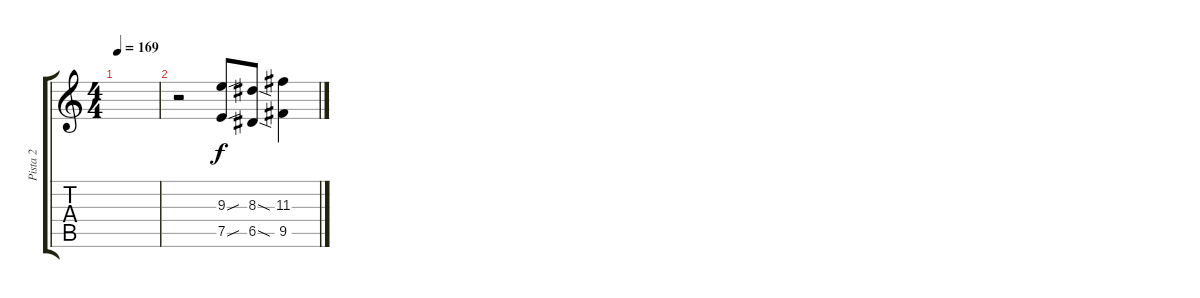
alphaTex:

\track ("Pista 2" "Pista 2") {instrument overdrivenguitar}
\staff {score tabs}
\tuning (E4 B3 G3 D3 A2 E2) {hide}
\ts (4 4)
\tempo 169
\clef g2
\ks c
|
r.2 (9.3{sou} 7.5{sou}).8 (8.3{sod} 6.5{sod}).8 (11.3 9.5).4
